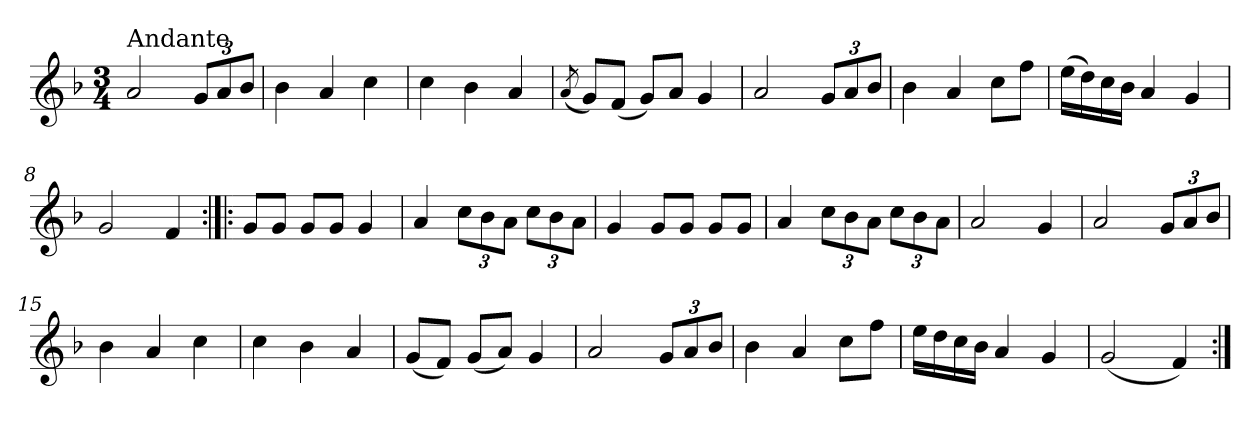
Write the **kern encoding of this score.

**kern
*part1
*staff1
*clefG2
*k[b-]
*F:
*M3/4
=1
!LO:TX:a:t=Andante
2a/
12g/L
12a/
12b-/J
=2
4b-\
4a/
4cc\
=3
4cc\
4b-\
4a/
=4
(<8qa/
8g/L)
(<8f/J
8g/L)
8a/J
4g/
=5
2a/
12g/L
12a/
12b-/J
=6
4b-\
4a/
8cc\L
8ff\J
!!LO:LB:g=z
=7
(>16ee\LL
16dd\)
16cc\
16b-\JJ
4a/
4g/
=8
2g/
4f/
=9:|!|:
8g/L
8g/J
8g/L
8g/J
4g/
=10
4a/
12cc\L
12b-\
12a\J
12cc\L
12b-\
12a\J
=11
4g/
8g/L
8g/J
8g/L
8g/J
=12
4a/
12cc\L
12b-\
12a\J
12cc\L
12b-\
12a\J
=13
2a/
4g/
!!LO:LB:g=z
=14
2a/
12g/L
12a/
12b-/J
=15
4b-\
4a/
4cc\
=16
4cc\
4b-\
4a/
=17
(<8g/L
8f/J)
(<8g/L
8a/J)
4g/
=18
2a/
12g/L
12a/
12b-/J
=19
4b-\
4a/
8cc\L
8ff\J
=20
16ee\LL
16dd\
16cc\
16b-\JJ
4a/
4g/
!!LO:LB:g=z
=21
(<2g/
4f/)
=:|!
*-
